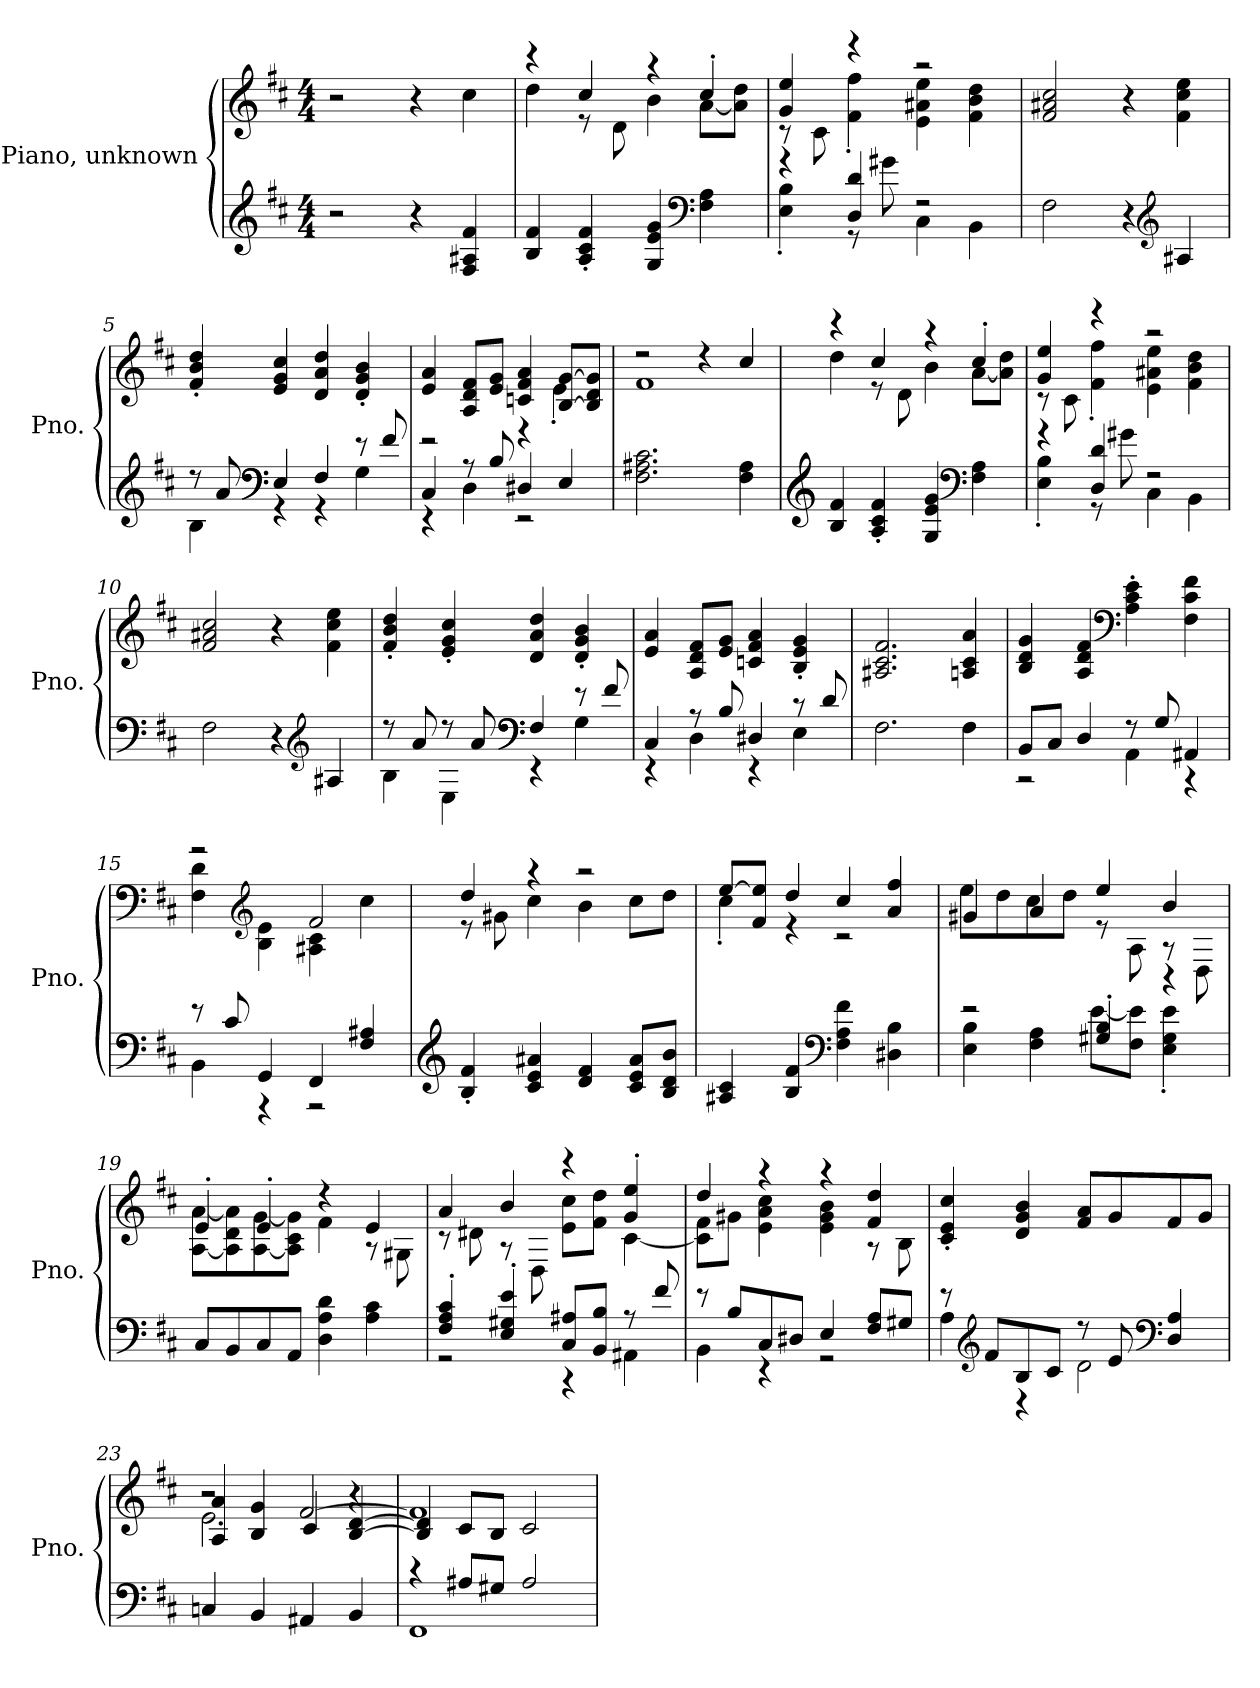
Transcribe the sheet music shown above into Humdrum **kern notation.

**kern	**kern
*part1	*part1
*staff2	*staff1
*I"Piano, unknown	*
*I'Pno.	*
*clefG2	*clefG2
*k[f#c#]	*k[f#c#]
*M4/4	*M4/4
*MM120	*MM120
=1	=1
2r	2r
4r	4r
4F#/ 4A#X/ 4f#/	4cc#\
=2	=2
*	*^
4B/ 4f#/	4r	4dd\
4A/' 4c#/' 4f#/'	4cc#/	8r
.	.	8d\
4G/ 4e/ 4g/	4r	4b\
*clefF4	*	*
4F#\ 4A\	4cc#'/	[8a\L
.	.	8a\] 8dd\J
=3	=3	=3
*^	*	*
4r	4E\' 4B\'	4g/ 4ee/	8r
.	.	.	8c#\
4D/ 4d/	8r	4r	4f#\' 4ff#\'
.	8g#X\	.	.
2r	4C#\	2r	4e\ 4a#X\ 4ee\
.	4BB\	.	4f#\ 4b\ 4dd\
*v	*v	*	*
*	*v	*v
=4	=4
2F#\	2f#/ 2a#X/ 2cc#/
4r	4r
*clefG2	*
4A#X/	4f#\ 4cc#\ 4ee\
=5	=5
*^	*
8r	4B\	4f#/' 4b/' 4dd/'
8a/	.	.
*clefF4	*	*
4E/	4r	4e/ 4g/ 4cc#/
4F#/	4r	4d/ 4a/ 4dd/
8r	4G\	4d/' 4g/' 4b/'
8f#/	.	.
!!LO:LB:g=z
=6	=6	=6
*	*	*^
4C#/	4r	4e/ 4a/	2r
8r	4D\	8A/ 8d/ 8f#/L	.
8B/	.	8e/ 8g/J	.
4D#X/	2r	4cn/ 4f#/ 4a/	4r
4E/	.	[8B/ [8g/L	4e'\
.	.	8B/] 8d/ 8g/]J	.
*v	*v	*	*
=7	=7	=7
2.F#\ 2.A#X\ 2.c#\	2r	1f#
.	4r	.
4F#\ 4A#\	4cc#/	.
=8	=8	=8
*clefG2	*	*
4B/ 4f#/	4r	4dd\
4A/' 4c#/' 4f#/'	4cc#/	8r
.	.	8d\
4G/ 4e/ 4g/	4r	4b\
*clefF4	*	*
4F#\ 4A\	4cc#'/	[8a\L
.	.	8a\] 8dd\J
=9	=9	=9
*^	*	*
4r	4E\' 4B\'	4g/ 4ee/	8r
.	.	.	8c#\
4D/ 4d/	8r	4r	4f#\' 4ff#\'
.	8g#X\	.	.
2r	4C#\	2r	4e\ 4a#X\ 4ee\
.	4BB\	.	4f#\ 4b\ 4dd\
*v	*v	*	*
*	*v	*v
=10	=10
2F#\	2f#/ 2a#X/ 2cc#/
4r	4r
*clefG2	*
4A#X/	4f#\ 4cc#\ 4ee\
!!LO:LB:g=z
=11	=11
*^	*
8r	4B\	4f#/' 4b/' 4dd/'
8a/	.	.
8r	4E\	4e/' 4g/' 4cc#/'
8a/	.	.
*clefF4	*	*
4F#/	4r	4d/ 4a/ 4dd/
8r	4G\	4d/' 4g/' 4b/'
8f#/	.	.
=12	=12	=12
4C#/	4r	4e/ 4a/
8r	4D\	8A/ 8d/ 8f#/L
8B/	.	8e/ 8g/J
4D#X/	4r	4cn/ 4f#/ 4a/
8r	4E\	4B/' 4e/' 4g/'
8d/	.	.
*v	*v	*
=13	=13
2.F#\	2.A#X/ 2.c#/ 2.f#/
4F#\	4An/ 4c#/ 4a/
=14	=14
*^	*
8BB/L	2r	4B/ 4d/ 4g/
8C#/J	.	.
4D/	.	4A/ 4d/ 4f#/
*	*	*clefF4
8r	4AA\	4A\' 4c#\' 4e\'
8G/	.	.
4AA#X/	4r	4F#\ 4c#\ 4f#\
=15	=15	=15
*	*	*^
8r	4BB\	2r	4F#\ 4d\
8c#/	.	.	.
*	*	*clefG2	*
4GG/	4r	.	4B\ 4e\
4FF#/	2r	2f#/	4A#X\ 4c#\
4F#/ 4A#X/	.	.	4cc#\
*v	*v	*	*
!!LO:LB:g=z	!!
=16	=16	=16
*clefG2	*	*
4B/' 4f#/'	4dd/	8r
.	.	8g#X\
4c#/ 4e/ 4a#X/	4r	4cc#\
4d/ 4f#/	2r	4b\
8c#/ 8e/ 8a#/L	.	8cc#\L
8B/ 8d/ 8b/J	.	8dd\J
=17	=17	=17
4A#X/ 4c#/	[8ee/L	4cc#'\
.	8f#/ 8ee/]J	.
4B/ 4f#/	4dd/	4r
*clefF4	*	*
4F#\ 4A#\ 4f#\	4cc#/	2r
4D#X\ 4B\	4a/ 4ff#/	.
=18	=18	=18
*^	*	*
2r	4E\ 4B\	4g#X/	8ee\L
.	.	.	8dd\
.	4F#\ 4A\	4a/	8cc#\
.	.	.	8dd\J
4G#X/' 4B/'	[8e\L	4ee/	8r
.	8F#\ 8e\]J	.	8A\
4r	4E\' 4G#\' 4e\'	4b/	8r
.	.	.	8D\
*v	*v	*	*
=19	=19	=19
8C#/L	4e'/	[8A\ [8a\L
8BB/	.	8A\] 8d\ 8a\]
8C#/	4e'/	[8A\ [8g\
8AA/J	.	8A\] 8c#\ 8g\]J
4D\ 4A\ 4d\	4r	4f#\
4A\ 4c#\	4e/	8r
.	.	8G#X\
!!LO:LB:g=z	!!
=20	=20	=20
*^	*	*
4F#/' 4A/' 4c#/'	2r	4a/	8r
.	.	.	8d#X\
4E/' 4G#X/' 4e/'	.	4b/	8r
.	.	.	8D\
8C#/ 8A#X/L	4r	4r	8e\ 8cc#\L
8BB/ 8B/J	.	.	8f#\ 8dd\J
8r	4AA#X\	4g/' 4ee/'	[4c#\
8f#/	.	.	.
=21	=21	=21	=21
8r	4BB\	4dd/	8c#\] 8f#\L
8B/L	.	.	8g#X\J
8C#/	4r	4r	4e\ 4a\ 4cc#\
8D#X/J	.	.	.
4E/	2r	4r	4e\ 4g#\ 4b\
8F#/ 8A/L	.	4f#/ 4dd/	8r
8G#X/J	.	.	8B\
*	*	*v	*v
=22	=22	=22
8r	4A\	4c#/' 4e/' 4cc#/'
*clefG2	*	*
8f#/L	.	.
8B/	4r	4d/ 4g/ 4b/
8c#/J	.	.
8r	2d\	8f#/ 8a/L
8e/	.	8g/
*clefF4	*	*
4D/ 4A/	.	8f#/
.	.	8g/J
*v	*v	*
=23	=23
*	*^
*	*	*^
4Cn/	2r	2.e\	4A/ 4a/
4BB/	.	.	4B/ 4g/
4AA#X/	[2f#/	.	4c#/
4BB/	.	4r	[4B/ [4d/
*	*	*v	*v
!!LO:LB:g=z
=24	=24	=24
*^	*	*
4r	1FF#	1f#]	4B/] 4d/]
8A#X/L	.	.	8c#/L
8G#X/J	.	.	8B/J
2A#/	.	.	2c#/
*v	*v	*	*
*	*v	*v
=	=
*-	*-
